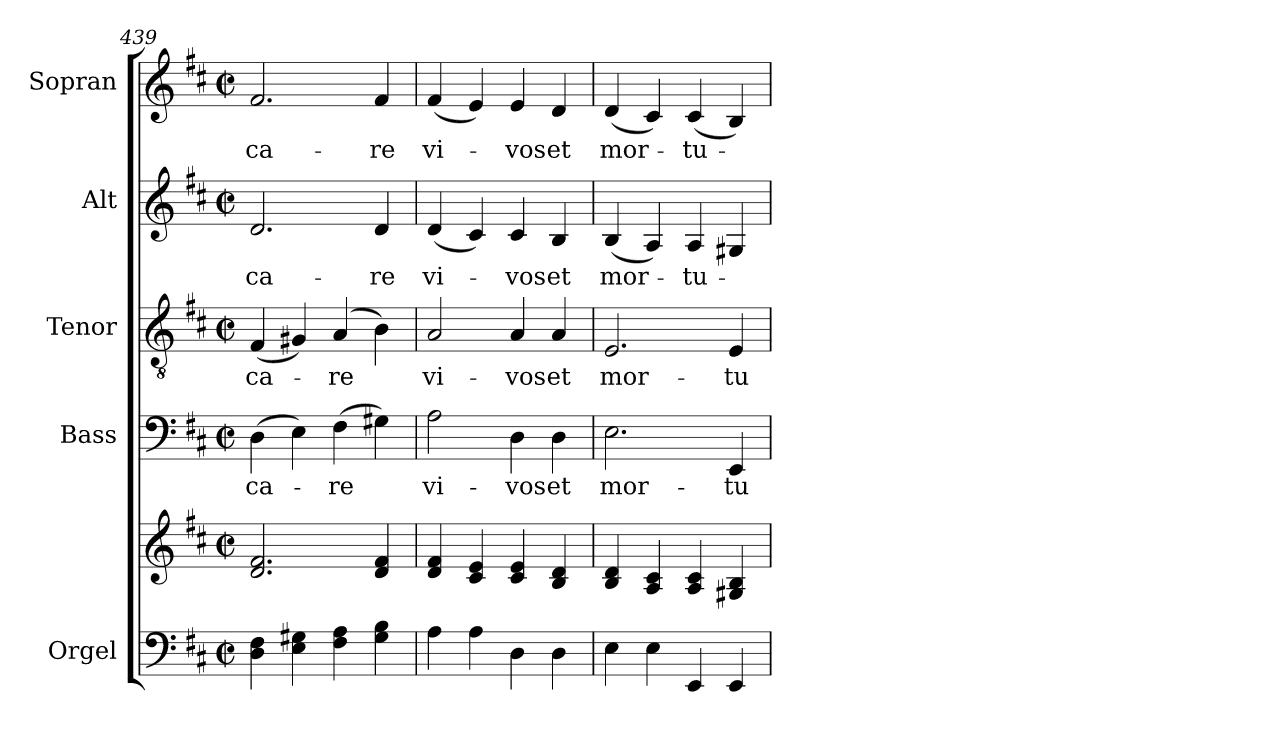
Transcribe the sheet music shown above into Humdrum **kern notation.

**kern	**kern	**kern	**text	**kern	**text	**kern	**text	**kern	**text
*part5	*part5	*part4	*part4	*part3	*part3	*part2	*part2	*part1	*part1
*staff6	*staff5	*staff4	*staff4	*staff3	*staff3	*staff2	*staff2	*staff1	*staff1
*I"Orgel	*	*I"Bass	*	*I"Tenor	*	*I"Alt	*	*I"Sopran	*
*I'Org.	*	*I'B.	*	*I'T.	*	*I'A.	*	*I'S.	*
*clefF4	*clefG2	*clefF4	*	*clefGv2	*	*clefG2	*	*clefG2	*
*k[f#c#]	*k[f#c#]	*k[f#c#]	*	*k[f#c#]	*	*k[f#c#]	*	*k[f#c#]	*
*D:	*D:	*D:	*	*D:	*	*D:	*	*D:	*
*M2/2	*M2/2	*M2/2	*	*M2/2	*	*M2/2	*	*M2/2	*
*met(c|)	*met(c|)	*met(c|)	*	*met(c|)	*	*met(c|)	*	*met(c|)	*
=439	=439	=439	=439	=439	=439	=439	=439	=439	=439
!	!	!	!LO:LY:b	!	!LO:LY:b	!	!LO:LY:b	!	!LO:LY:b
4D\ 4F#\	2.d/ 2.f#/	(>4D\	-ca-	(<4F#/	-ca-	2.d/	-ca-	2.f#/	-ca-
4E\ 4G#X\	.	4E\)	.	4G#X/)	.	.	.	.	.
!	!	!	!LO:LY:b	!	!LO:LY:b	!	!	!	!
4F#\ 4A\	.	(>4F#\	-re	(4A/	-re	.	.	.	.
!	!	!	!	!	!	!	!LO:LY:b	!	!LO:LY:b
4G#\ 4B\	4d/ 4f#/	4G#X\)	.	4B\)	.	4d/	-re	4f#/	-re
=440	=440	=440	=440	=440	=440	=440	=440	=440	=440
!	!	!	!LO:LY:b	!	!LO:LY:b	!	!LO:LY:b	!	!LO:LY:b
4A\	4d/ 4f#/	2A\	vi-	2A/	vi-	(<4d/	vi-	(<4f#/	vi-
4A\	4c#/ 4e/	.	.	.	.	4c#/)	.	4e/)	.
!	!	!	!LO:LY:b	!	!LO:LY:b	!	!LO:LY:b	!	!LO:LY:b
4D\	4c#/ 4e/	4D\	-vos	4A/	-vos	4c#/	-vos	4e/	-vos
!	!	!	!LO:LY:b	!	!LO:LY:b	!	!LO:LY:b	!	!LO:LY:b
4D\	4B/ 4d/	4D\	et	4A/	et	4B/	et	4d/	et
=441	=441	=441	=441	=441	=441	=441	=441	=441	=441
!	!	!	!LO:LY:b	!	!LO:LY:b	!	!LO:LY:b	!	!LO:LY:b
4E\	4B/ 4d/	2.E\	mor-	2.E/	mor-	(<4B/	mor-	(<4d/	mor-
4E\	4A/ 4c#/	.	.	.	.	4A/)	.	4c#/)	.
!	!	!	!	!	!	!	!LO:LY:b	!	!LO:LY:b
4EE/	4A/ 4c#/	.	.	.	.	4A/	-tu-	(<4c#/	-tu-
!	!	!	!LO:LY:b	!	!LO:LY:b	!	!	!	!
4EE/	4G#X/ 4B/	4EE/	-tu-	4E/	-tu-	4G#X/	.	4B/)	.
=	=	=	=	=	=	=	=	=	=
*-	*-	*-	*-	*-	*-	*-	*-	*-	*-
